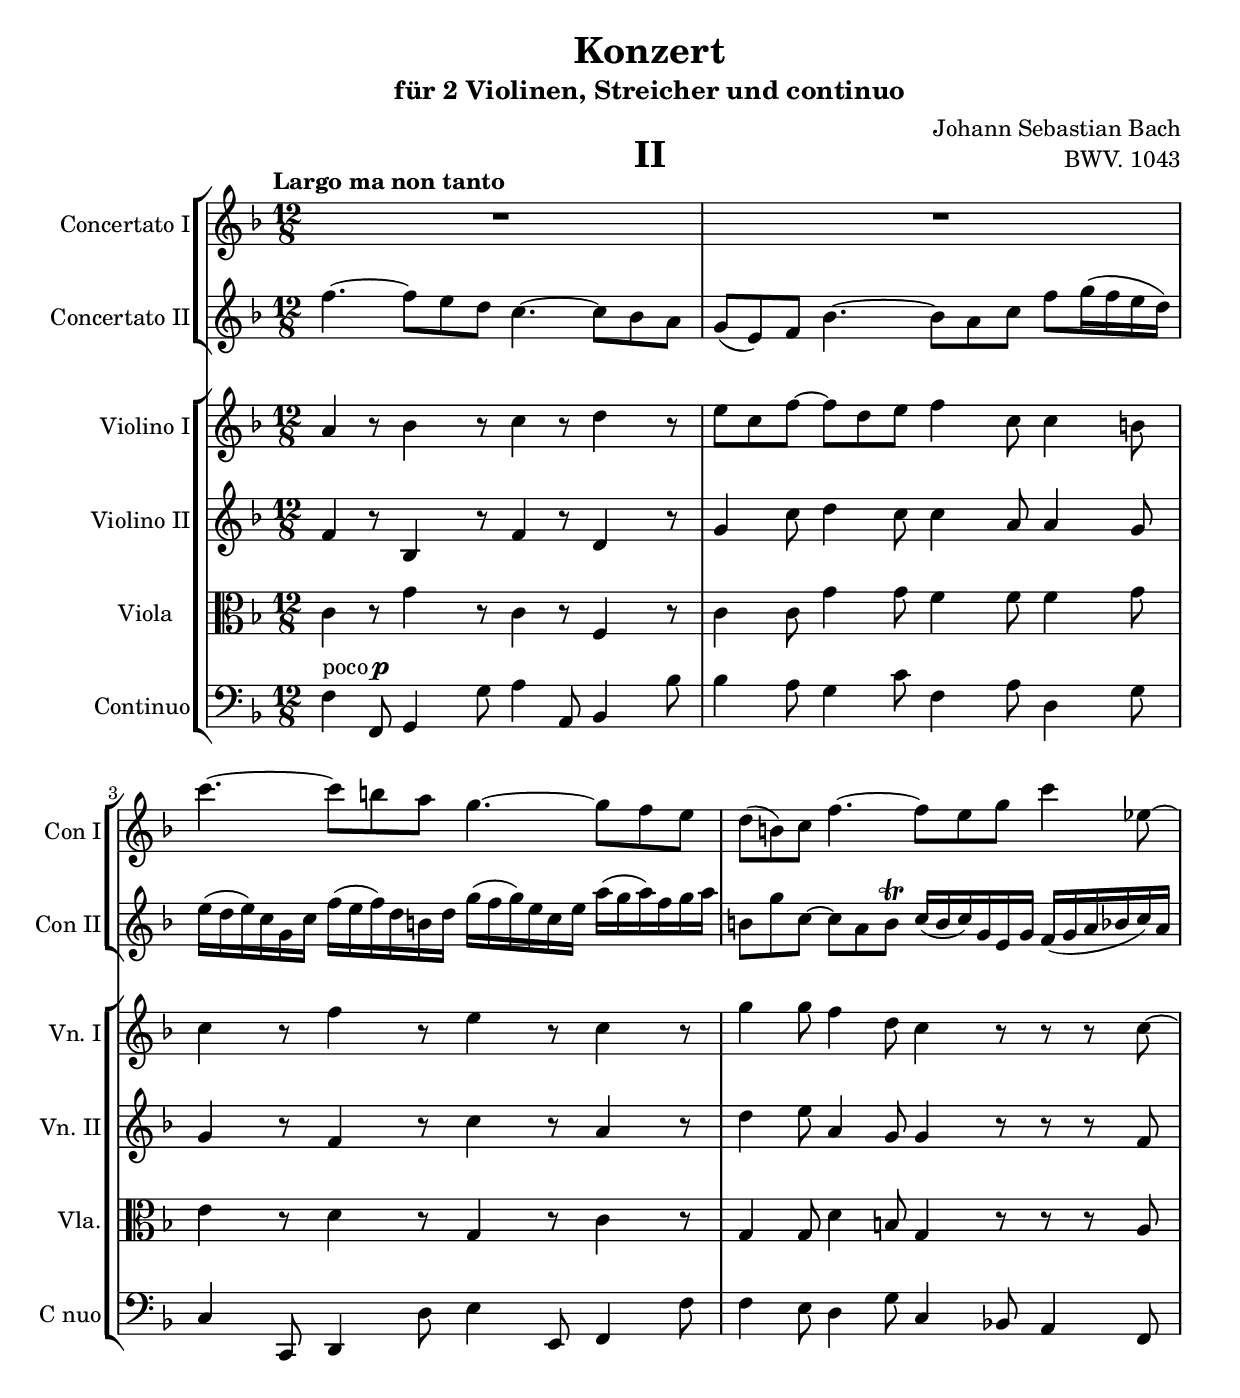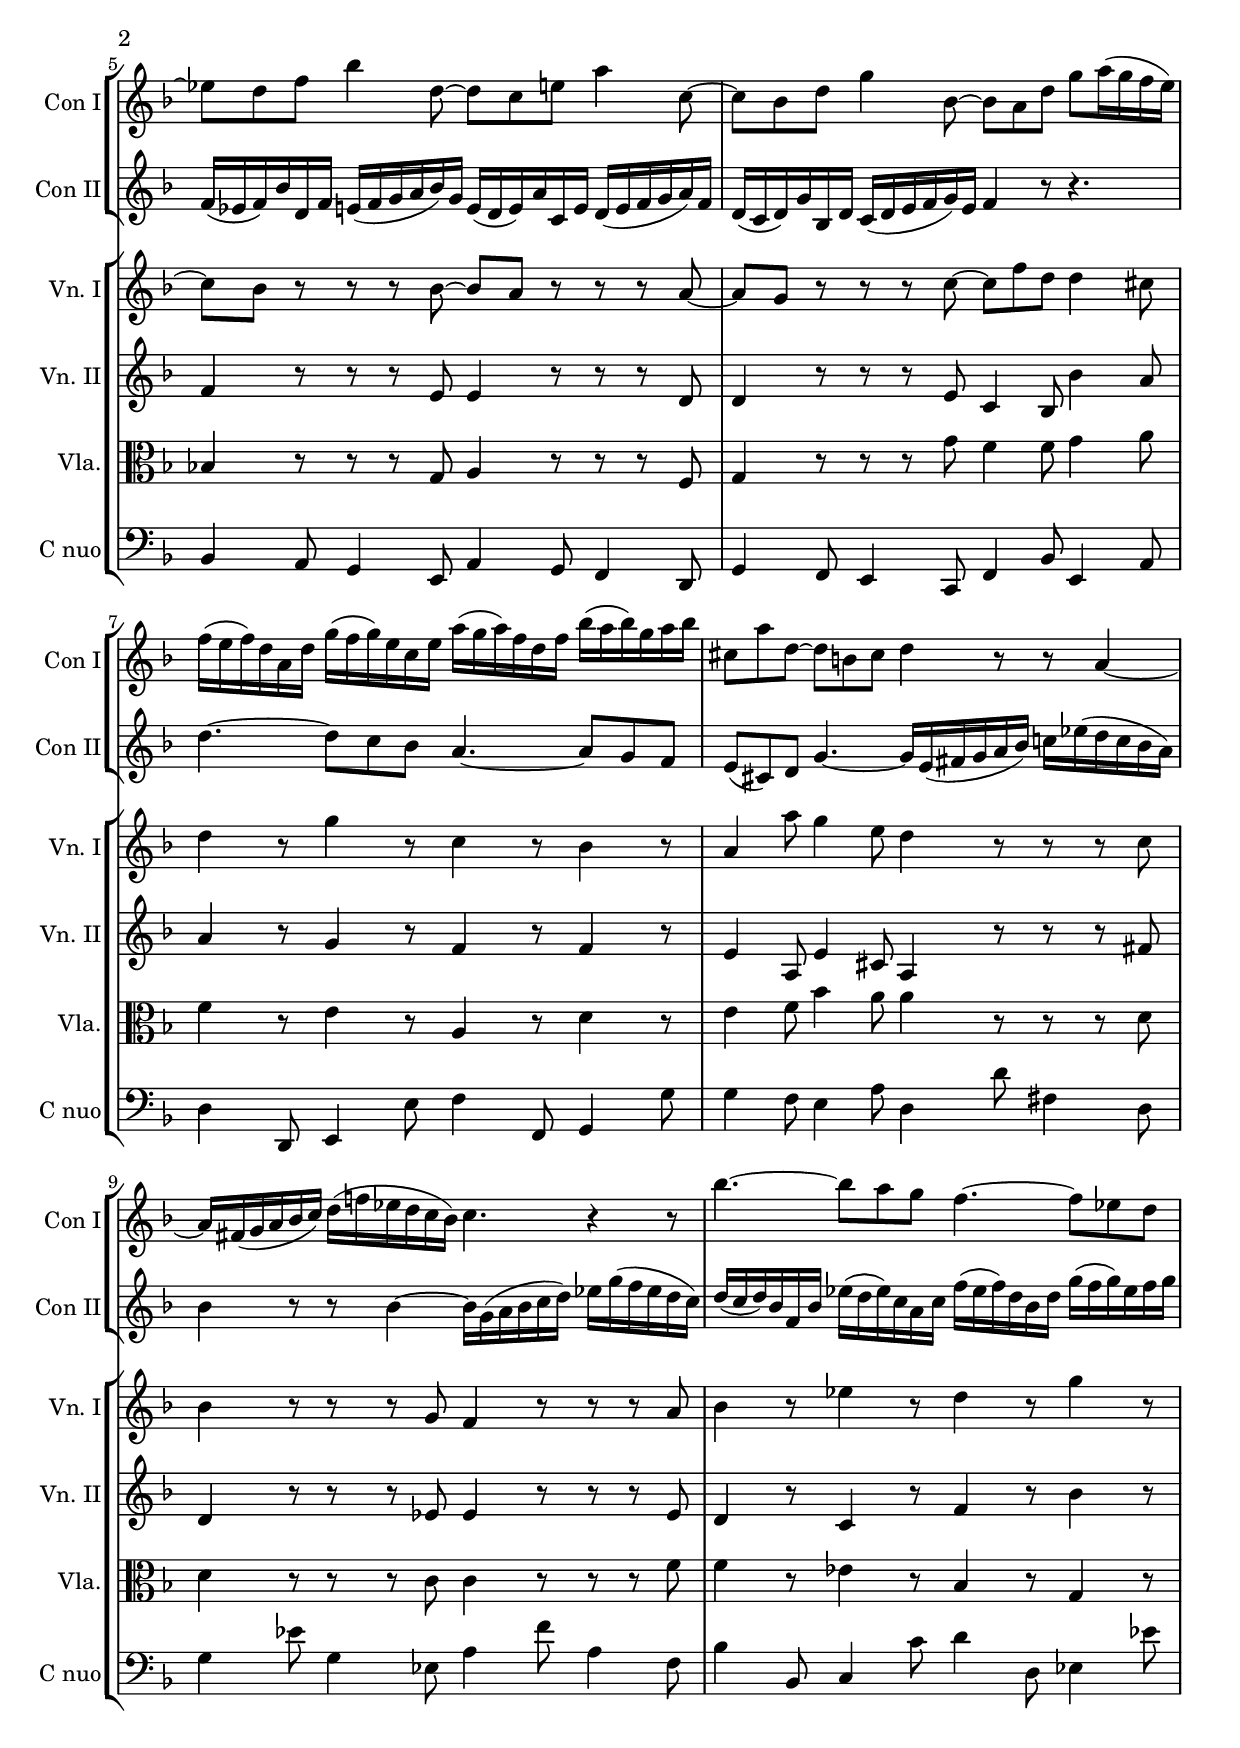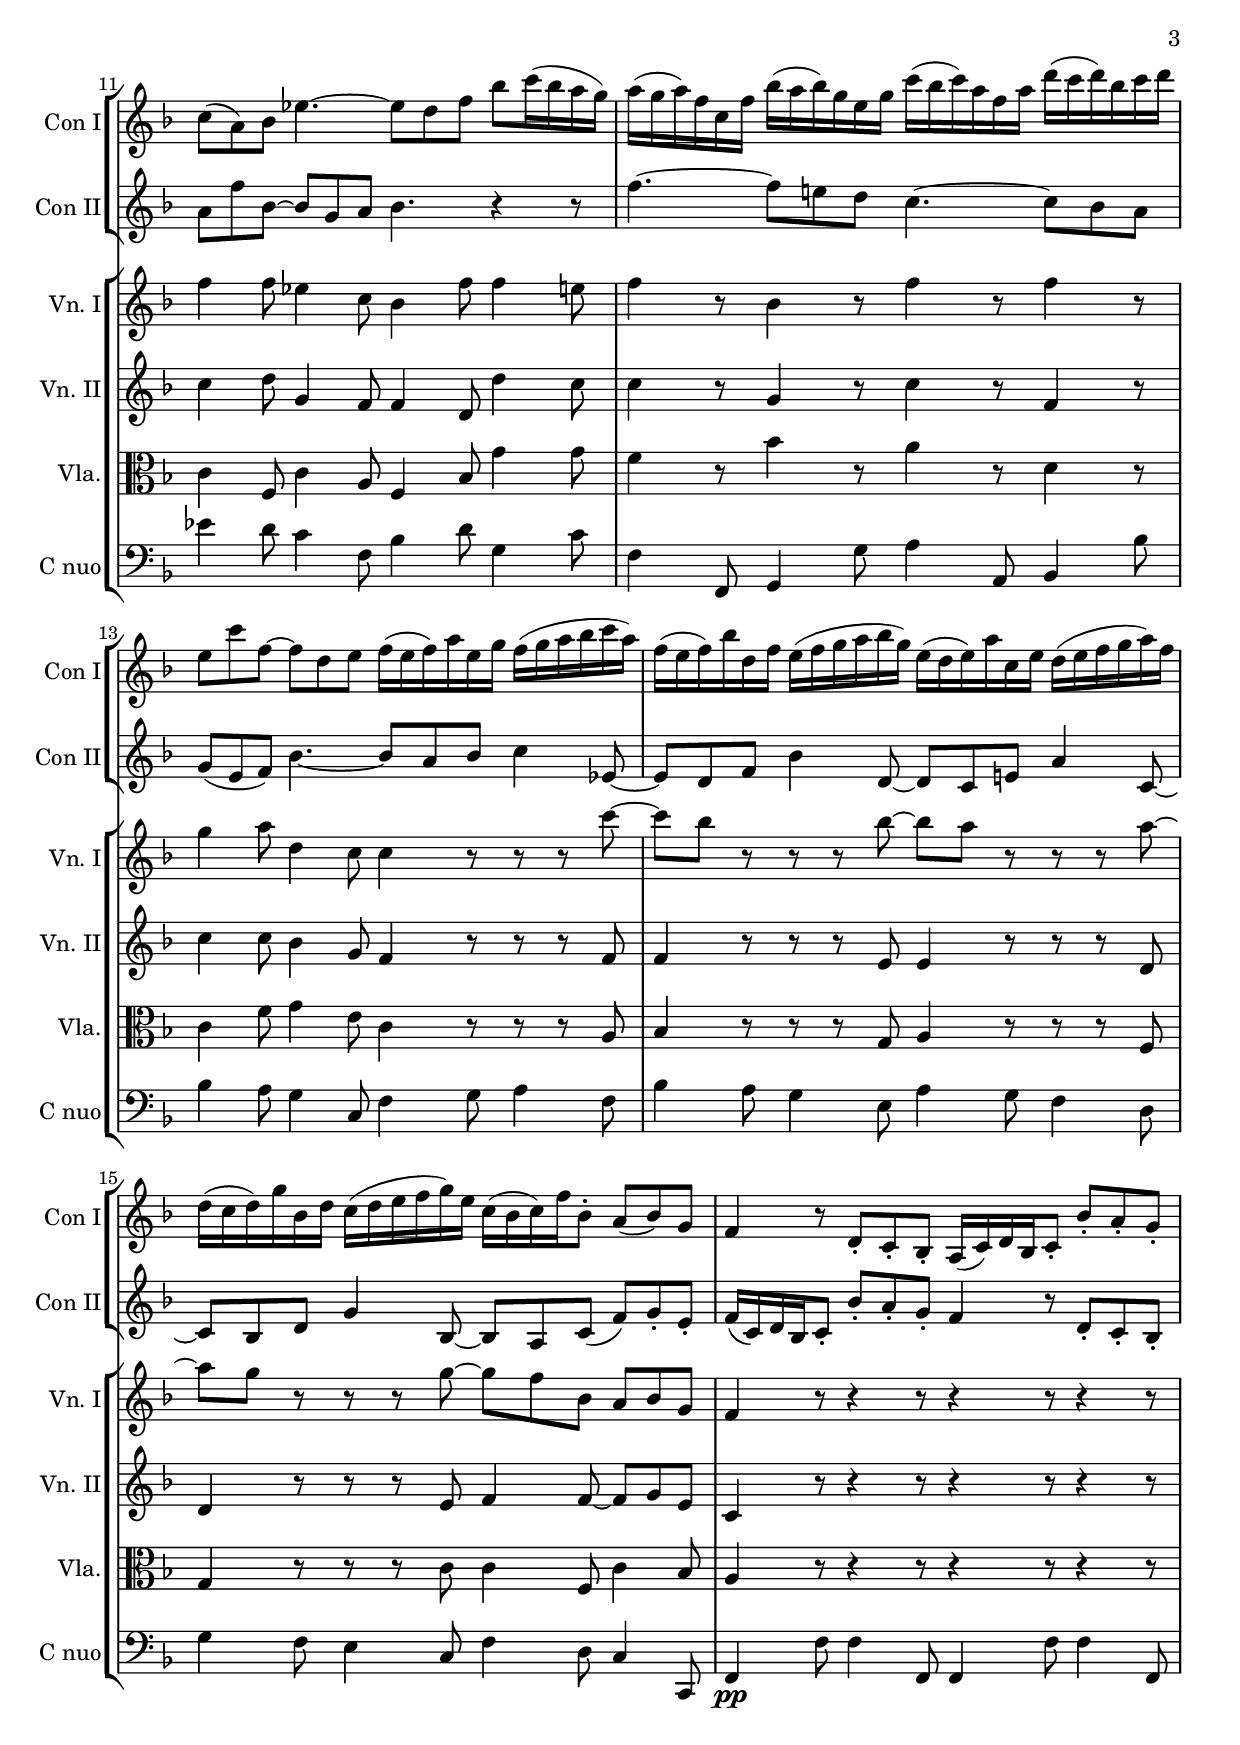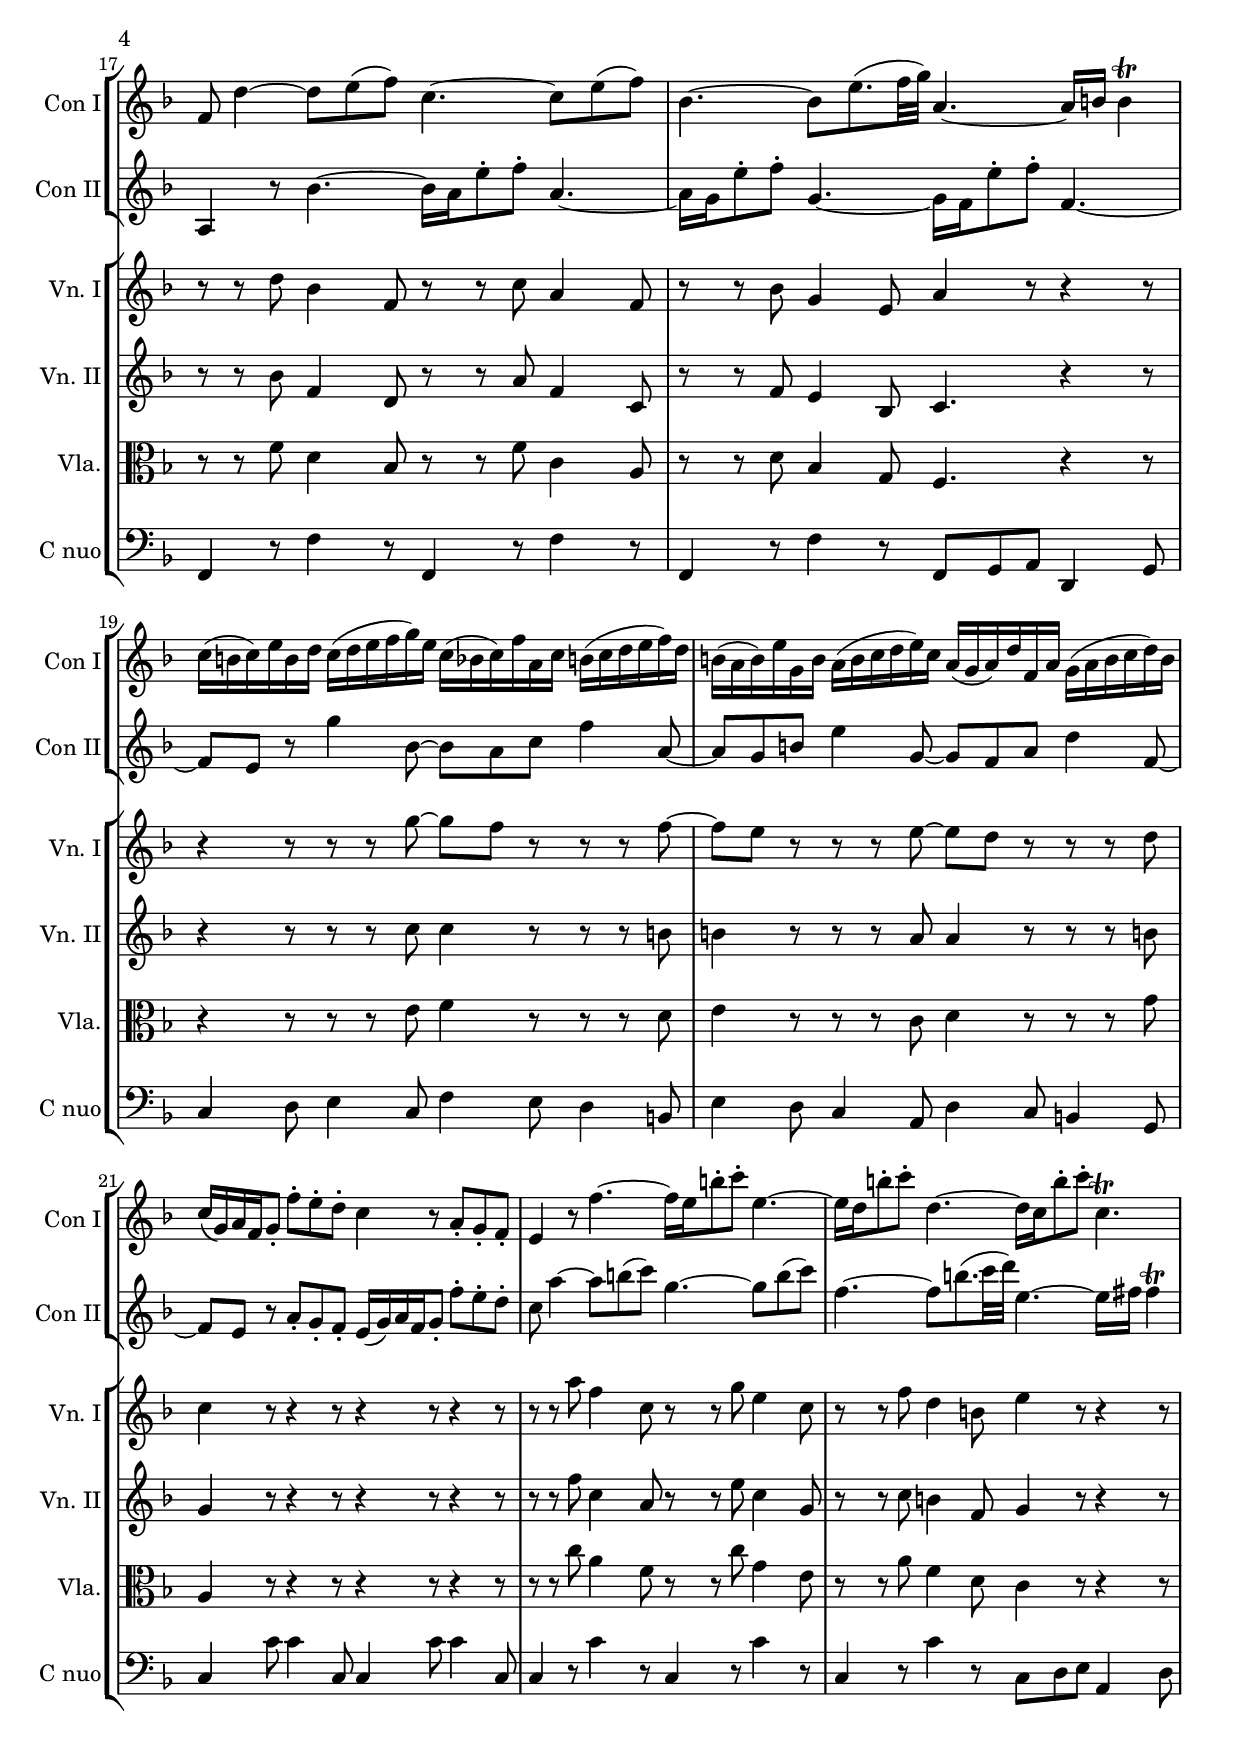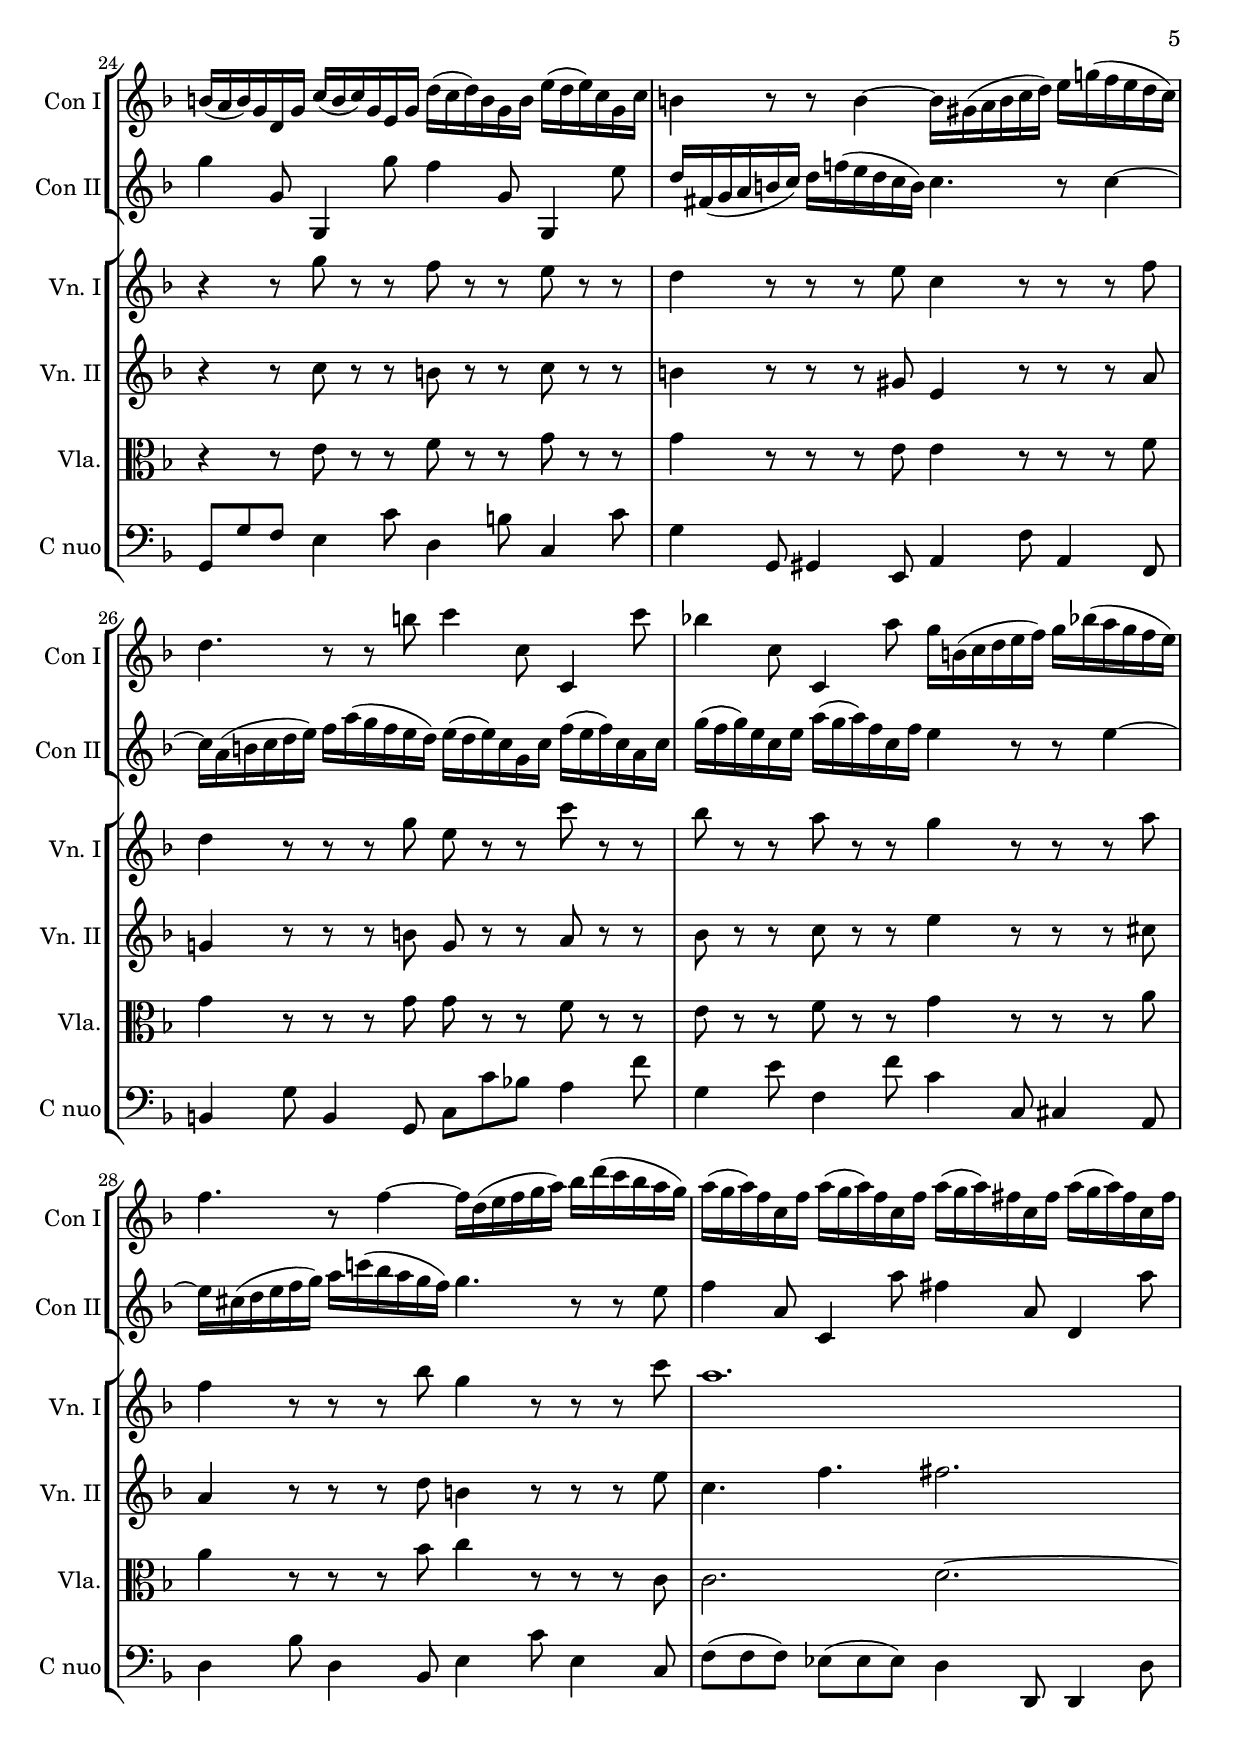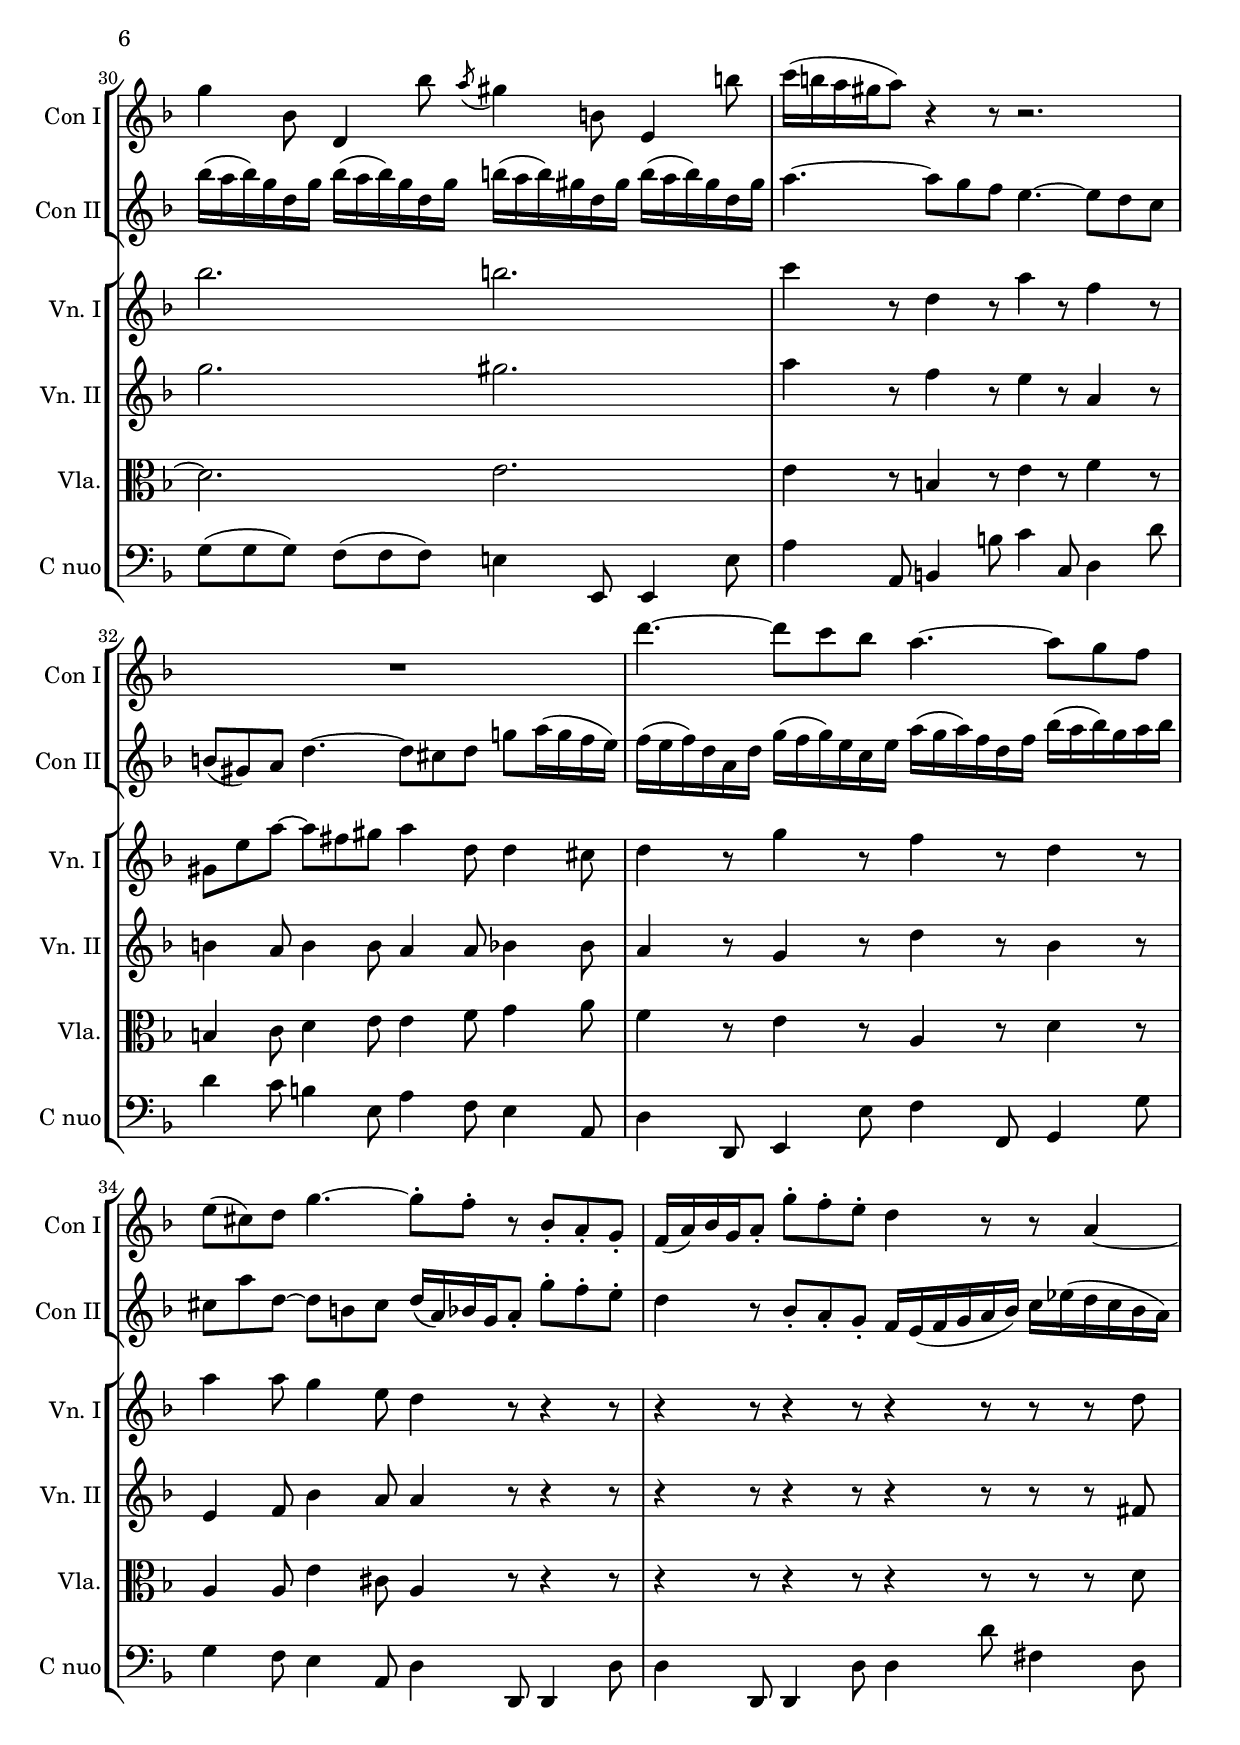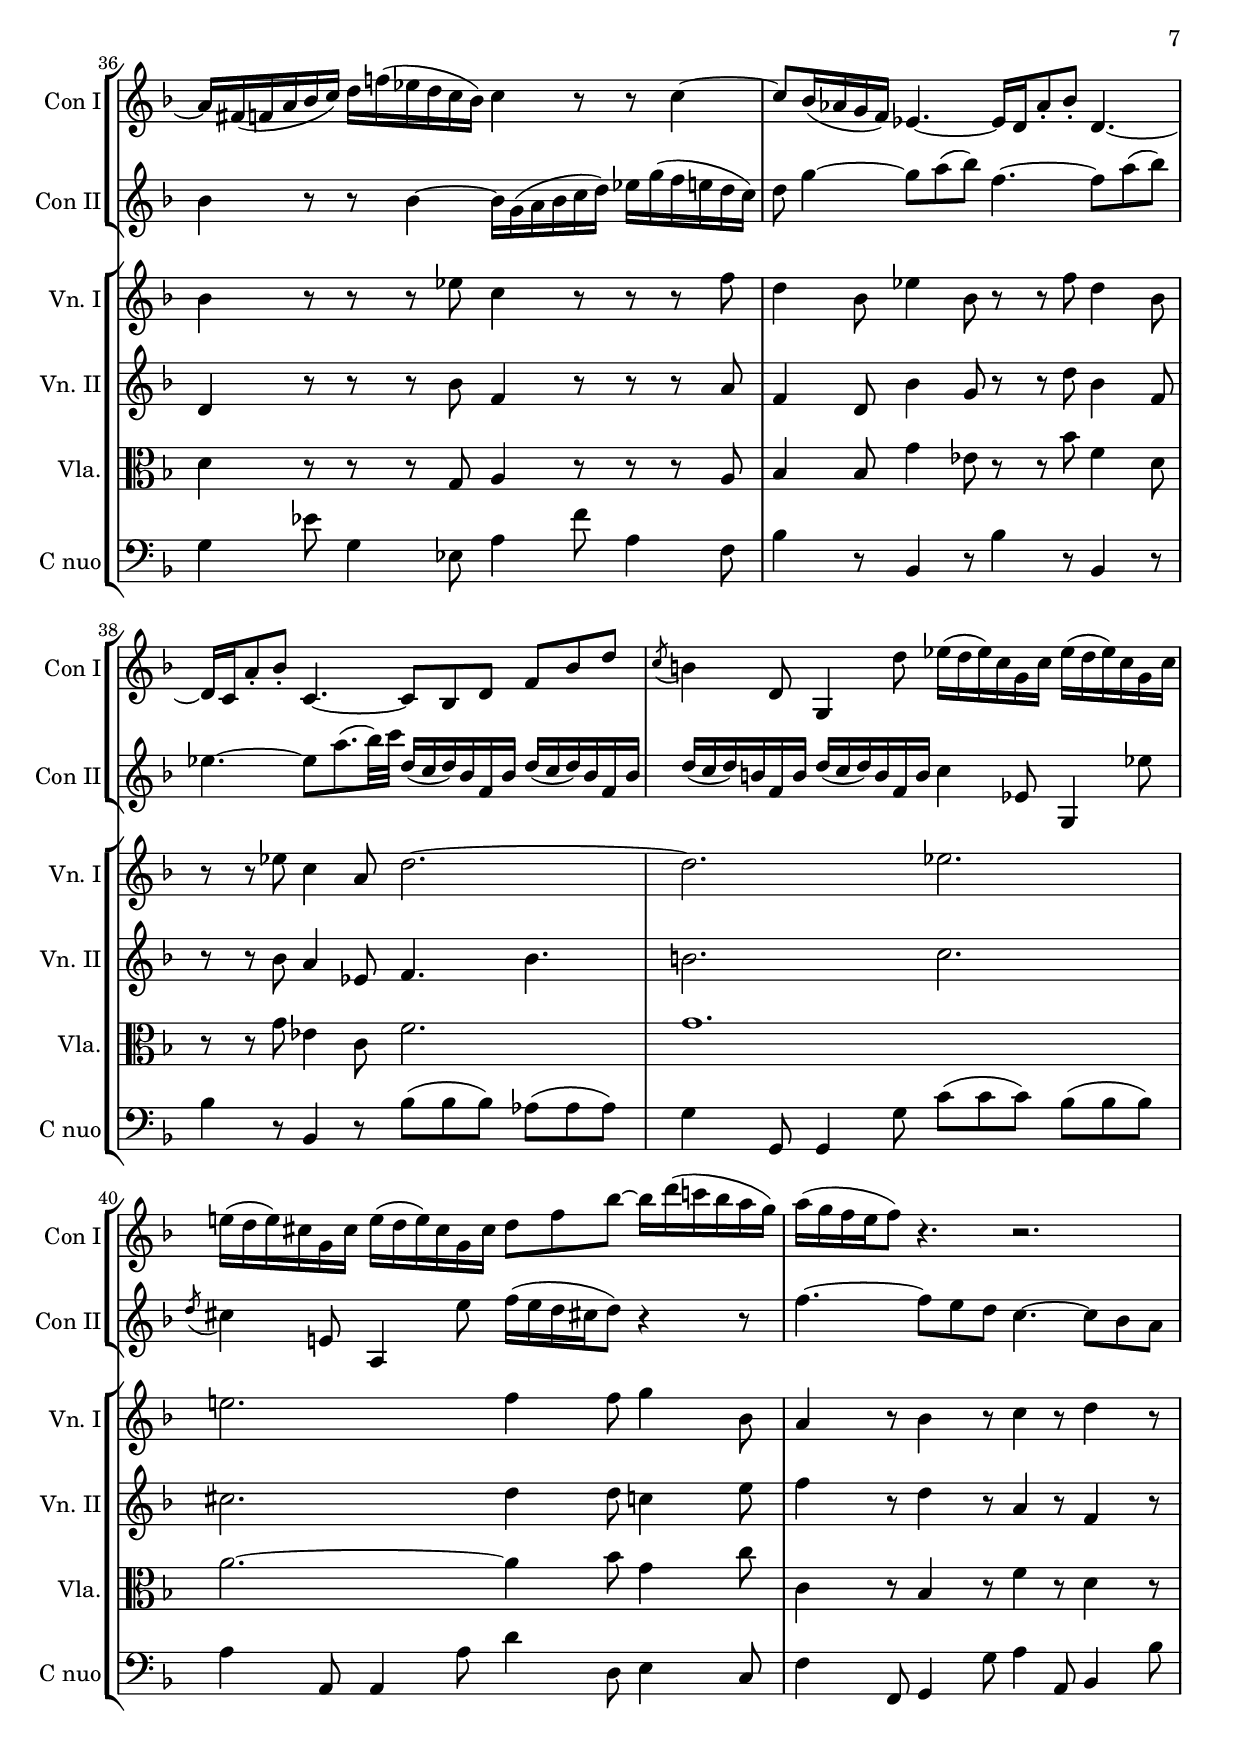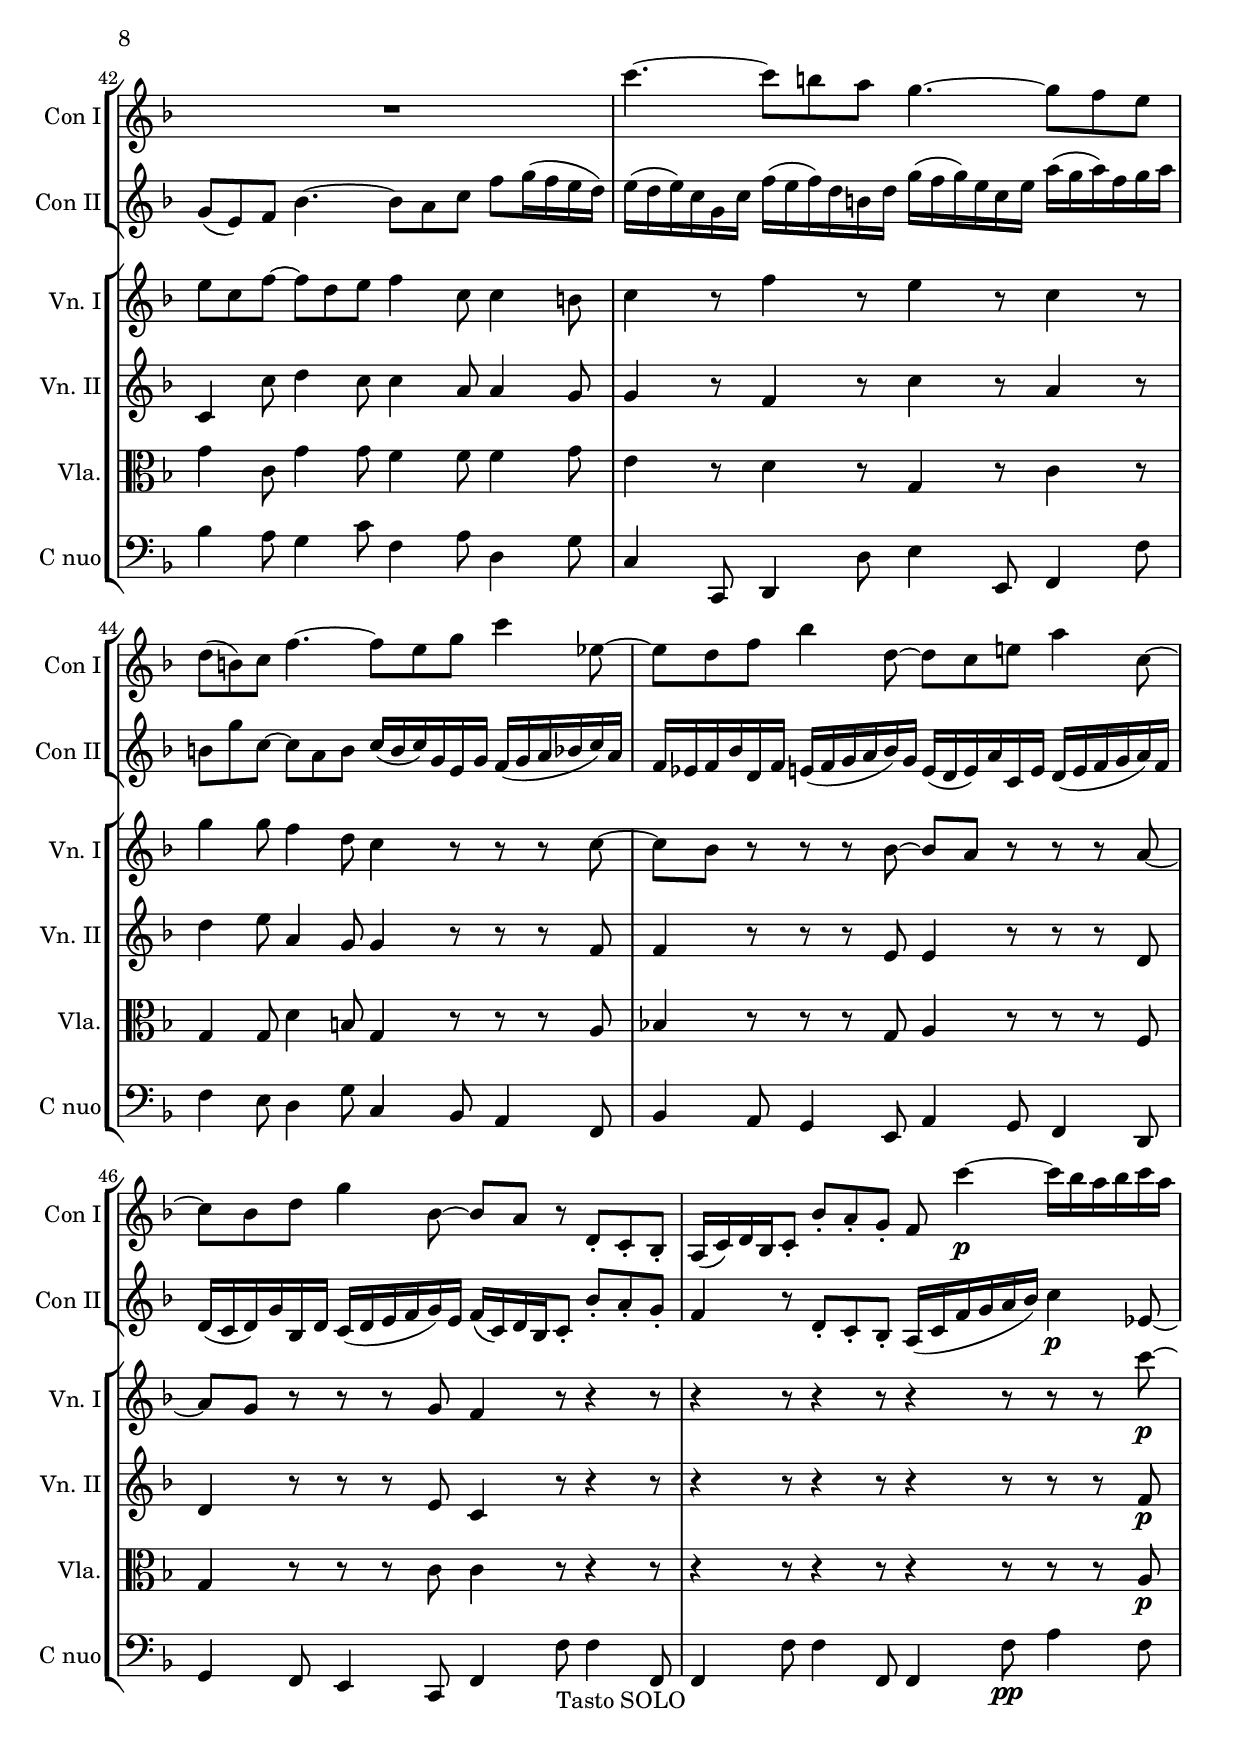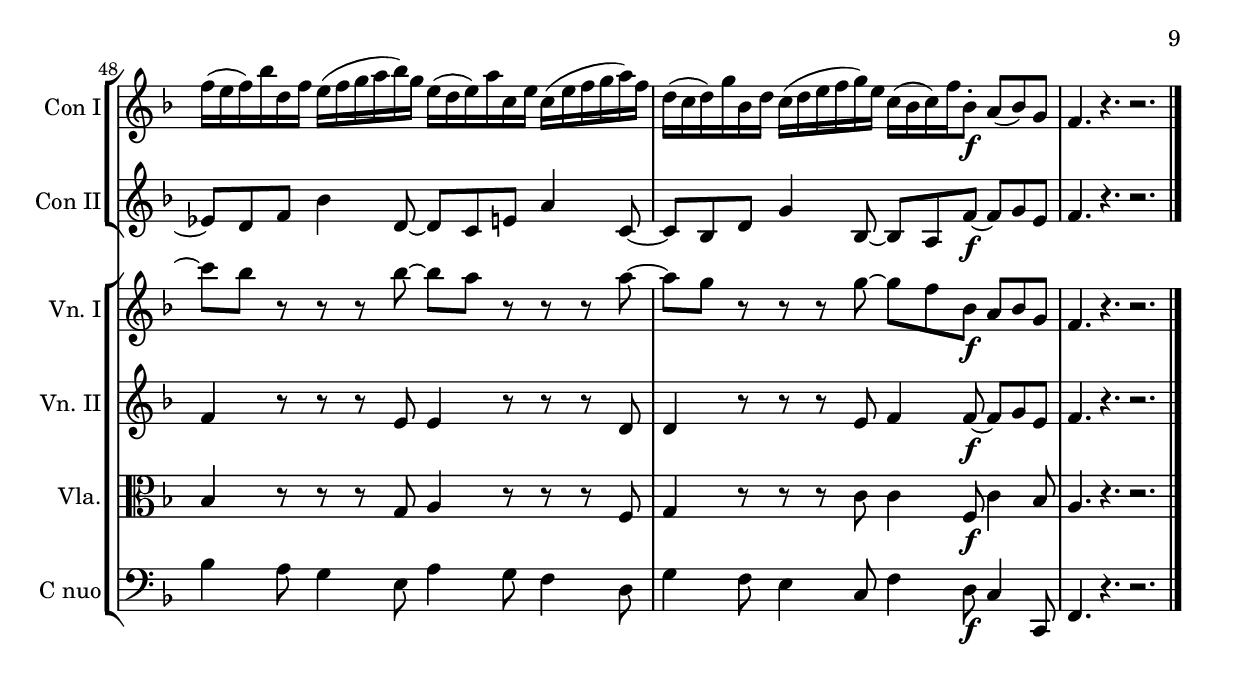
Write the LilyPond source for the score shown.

\include "../definitions.ily"
concertatoOneSecondMov = \new Staff \relative c''' {
  \set Staff.instrumentName = \conILN
  \set Staff.shortInstrumentName = \conISN
  \set Staff.midiInstrument = \vnMN
  \key f \major
  \time 12/8
  \tempo \secondMovTempoText

  R1*12/8*2 |
  c4.~ c8 b a g4.~ g8 f e |
  d8( b) c f4.~ f8 e g c4 es,8~ |
  es8 d f bes4 d,8~ d c e a4 c,8~ |
  c8 bes d g4 bes,8~ bes a d g a16( g f e) |
  f16( e f) d a d g( f g) e c e a( g a) f d f bes( a bes) g a bes |
  cis,8 a' d,~ d b cis d4 r8 r a4~ |
  a16 fis( g a bes c) d(f! es d c bes) c4. r4 r8 |
  bes'4.~ bes8 a g f4.~ f8 es d | % 10
  c8( a) bes es4. ~ es8 d f bes c16( bes a g) |
  a16( g a) f c f bes( a bes) g e g c( bes c) a f a d( c d) bes c d |
  e,8 c' f,~ f d e f16( e f) a e g f( g a bes c a) |
  f16( e f) bes d, f e( f g a bes g) e( d e) a c, e d( e f g a) f |
  d16( c d) g bes, d c( d e f g) e c( bes c) f bes,8-. a( bes) g |
  f4 r8 d-. c-. bes-. a16( c) d bes c8-. bes'-. a-. g-. |
  f8 d'4~ d8 e( f) c4.~ c8 e( f) |
  bes,4.~ bes8 e8.( f32 g) a,4.~ a16 b b4\trill |
  c16( b c) e b d c( d e f g) e c( bes c) f a, c b( c d e f) d |
  b16( a b) e g, b a( b c d e) c a( g a) d f, a g( a b c d) b | % 20
  c16( g) a f g8-. f'-. e-. d-. c4 r8 a-. g-. f-. |
  e4 r8 f'4.~ f16 e b'8-. c-. e,4.~ |
  e16 d b'8-. c-. d,4.~ d16 c b'8-. c-. c,4.\trill |
  b16( a b) g d g c( b c) g e g d'( c d) b g b e( d e) c g c |
  b4 r8 r b4~ b16 gis( a b c d) e g!( f e d c) |
  d4. r8 r b'8 c4 c,8 c,4 c''8 |
  bes!4 c,8 c,4 a''8 g16 b,( c d e f) g bes!( a g f e) |
  f4. r8 f4~ f16 d( e f g a) bes d( c bes a g) |
  a16( g a) f c f a( g a) f c f a( g a) fis c fis a( g a) fis c fis |
  g4 bes,8 d,4 bes''8 \acciaccatura a8 gis4 b,8 e,4 b''8 | % 30
  c16( b a gis a8) r4 r8 r2. |
  R1*12/8 |
  d4.~ d8 c bes a4.~ a8 g f |
  e8( cis) d g4.~ g8-. f-. r bes,-. a-. g-. |
  f16( a) bes g a8-. g'8-. f-. e-. d4 r8 r a4~ |
  a16 fis( f a bes c) d f!( es d c bes) c4 r8 r c4~ |
  c8 bes16( as g f) es4.~ es16 d as'8-. bes-. d,4.~ |
  d16 c a'8-. bes8-. c,4.~ c8 bes d f bes d |
  \acciaccatura c8 b4 d,8 g,4 d''8 es16( d es) c g c es( d es) c g c |
  e!16( d e) cis g cis e( d e) cis g cis d8 f bes~ bes16 d( c! bes a g) | % 40
  a16( g f e f8) r4. r2. |
  R1*12/8 |
  c'4.~ c8 b a g4.~ g8 f e |
  d8( b) c f4.~ f8 e g c4 es,8~ |
  es8 d f bes4 d,8~ d c e a4 c,8~ |
  c8 bes d g4 bes,8~ bes a r d,-. c-. bes-. |
  a16( c) d bes c8-. bes'-. a-. g-. f c''4~\p c16 bes a bes c a |
  f16( e f) bes d, f e( f g a bes) g e( d e) a c, e c( e f g a) f |
  d16( c d) g bes, d c( d e f g) e c( bes c) f bes,8-.\f a( bes) g |
  f4. r r2. \bar "|."
}

concertatoTwoSecondMov = \new Staff \relative c'' {
  \set Staff.instrumentName = \conIILN
  \set Staff.shortInstrumentName = \conIISN
  \set Staff.midiInstrument = \vnMN
  \key f \major
  \time 12/8
  \tempo \secondMovTempoText

  f4.~ f8 e d c4.~ c8 bes a |
  g8( e) f bes4.~ bes8 a c f g16( f e d) |
  e16( d e) c g c f( e f) d b d g( f g) e c e a( g a) f g a |
  b,8 g' c,~ c a b\trill c16( b c) g e g f( g a bes c) a |
  f16( es f) bes d, f e( f g a bes) g e( d e) a c, e d( e f g a) f |
  d16( c d) g bes, d c( d e f g) e f4 r8 r4. |
  d'4.~ d8 c bes a4.~ a8 g f |
  e8( cis) d g4.~ g16 e( fis g a bes) c! es( d c bes a) |
  bes4 r8 r bes4~ bes16 g( a bes c d) es g( f es d c) |
  d16( c d) bes f bes es( d es) c a c f( es f) d bes d g( f g) es f g | % 10
  a,8 f' bes,~ bes g a bes4. r4 r8 |
  f'4.~ f8 e! d c4.~ c8 bes a |
  g8( e f) bes4.~ bes8 a bes c4 es,8~ |
  es8 d f bes4 d,8~ d c e a4 c,8~ |
  c8 bes d g4 bes,8~ bes a c( f) g-. e-. |
  f16( c) d bes c8-. bes'-. a-. g-. f4 r8 d-. c-. bes-. |
  a4 r8 bes'4.~ bes16 a e'8-. f-. a,4.~ |
  a16 g e'8-. f-. g,4.~ g16 f e'8-. f-. f,4.~ |
  f8 e r g'4 bes,8~ bes a c f4 a,8~ |
  a8 g b e4 g,8~ g f a d4 f,8~ | % 20
  f8 e r a-. g-. f-. e16( g) a f g8-. f'-. e-. d-. |
  c8 a'4~ a8 b( c) g4.~ g8 b( c) |
  f,4.~ f8 b8.( c32 d) e,4.~ e16 fis fis4\trill |
  g4 g,8 g,4 g''8 f4 g,8 g,4 e''8 |
  d16 fis,( g a b c) d f!( e d c b) c4. r8 c4~ |
  c16 a( b c d e) f a( g f e d) e( d e) c g c f( e f) c a c |
  g'16( f g) e c e a( g a) f c f e4 r8 r e4~ |
  e16 cis( d e f g) a c!( bes a g f) g4. r8 r e |
  f4 a,8 c,4 a''8 fis4 a,8 d,4 a''8 |
  bes16( a bes) g d g bes( a bes) g d g b( a b) gis d gis b( a b) gis d gis | % 30
  a4.~ a8 g f e4.~ e8 d c |
  b8( gis) a d4.~ d8 cis d g! a16( g f e) |
  f16( e f) d a d g( f g) e c e a( g a) f d f bes( a bes) g a bes |
  cis,8 a' d,~ d b cis d16( a) bes g a8-. g'-. f-. e-. |
  d4 r8 bes-. a-. g-. f16 e( f g a bes) c es( d c bes a) |
  bes4 r8 r bes4~ bes16 g( a bes c d) es g( f e d c) |
  d8 g4~ g8 a( bes) f4.~ f8 a( bes) |
  es,4.~ es8 a8.( bes32) c d,16( c d) bes f bes d( c d) bes f bes |
  d16( c d) b f b d( c d) b f b c4 es,8 g,4 es''8 |
  \acciaccatura d8 cis4 e,!8 a,4 e''8 f16( e d cis! d8) r4 r8 | % 40
  f4.~ f8 e d c4.~ c8 bes a |
  g8( e) f bes4.~ bes8 a c f g16( f e d) |
  e( d e) c g c f( e f) d b d g( f g) e c e a( g a) f g a |
  b,8 g' c,~ c a b c16( b c) g e g f( g a bes c) a |
  f16 es f bes d, f e( f g a bes) g e( d e) a c, e d( e f g a) f |
  d16( c d) g bes, d c( d e f g) e f( c) d bes c8-. bes'-. a-. g-. |
  f4 r8 d-. c-. bes-. a16( c f g a bes) c4\p es,8~ |
  es8 d f bes4 d,8~ d c e a4 c,8~ |
  c8 bes d g4 bes,8~ bes a f'8\f~ f g e |
  f4. r r2. \bar "|."
}

violinOneSecondMov = \new Staff \relative c'' {
  \set Staff.instrumentName = \vnILN
  \set Staff.shortInstrumentName = \vnISN
  \set Staff.midiInstrument = \vnMN
  \key f \major
  \time 12/8
  \tempo \secondMovTempoText

  a4 r8 bes4 r8 c4 r8 d4 r8 |
  e8 c f~ f d e f4 c8 c4 b8 |
  c4 r8 f4 r8 e4 r8 c4 r8 |
  g'4 g8 f4 d8 c4 r8 r r c~ |
  c8 bes r r r bes~ bes a r r r a~ |
  a8 g r r r c~ c f d d4 cis8 |
  d4 r8 g4 r8 c,4 r8 bes4 r8 |
  a4 a'8 g4 e8 d4 r8 r r c |
  bes4 r8 r r g f4 r8 r r a |
  bes4 r8 es4 r8 d4 r8 g4 r8 | % 10
  f4 f8 es4 c8 bes4 f'8 f4 e8 |
  f4 r8 bes,4 r8 f'4 r8 f4 r8 |
  g4 a8 d,4 c8 c4 r8 r r c'8~ |
  c8 bes r r r bes~ bes a r r r a~ |
  a8 g r r r g~ g f bes, a bes g |
  f4 r8 r4 r8 r4 r8 r4 r8 |
  r8 r d' bes4 f8 r r c' a4 f8 |
  r8 r bes g4 e8 a4 r8 r4 r8 |
  r4 r8 r r g'~ g f r r r f~ |
  f8 e r r r e~ e d r r r d | % 20
  c4 r8 r4 r8 r4 r8 r4 r8 |
  r8 r a' f4 c8 r r g' e4 c8 |
  r8 r f8 d4 b8 e4 r8 r4 r8 |
  r4 r8 g r r f r r e r r |
  d4 r8 r r e c4 r8 r r f |
  d4 r8 r r g e r r c' r r |
  bes8 r r a r r g4 r8 r r a |
  f4 r8 r r bes g4 r8 r r c |
  a1. |
  bes2. b | % 30
  c4 r8 d,4 r8 a'4 r8 f4 r8 |
  gis,8 e' a ~ a fis gis a4 d,8 d4 cis8 |
  d4 r8 g4 r8 f4 r8 d4 r8 |
  a'4 a8 g4 e8 d4 r8 r4 r8 |
  r4 r8 r4 r8 r4 r8 r r d |
  bes4 r8 r r es c4 r8 r r f |
  d4 bes8 es4 bes8 r r f' d4 bes8 |
  r8 r es c4 a8 d2.~ |
  d2. es2. |
  e!2. f4 f8 g4 bes,8 | % 40
  a4 r8 bes4 r8 c4 r8 d4 r8 |
  e8 c f~ f d e f4 c8 c4 b8 |
  c4 r8 f4 r8 e4 r8 c4 r8 |
  g'4 g8 f4 d8 c4 r8 r r c8~ |
  c8 bes r r r bes~ bes a r r r a~ |
  a8 g r r r g f4 r8 r4 r8 |
  r4 r8 r4 r8 r4 r8 r r c''~\p |
  c8 bes r r r bes~ bes a r r r a~ |
  a8 g r r r g~ g f bes,\f a bes g |
  f4. r r2. \bar "|."
}

violinTwoSecondMov = \new Staff \relative c' {
  \set Staff.instrumentName = \vnIILN
  \set Staff.shortInstrumentName = \vnIISN
  \set Staff.midiInstrument = \vnMN
  \key f \major
  \time 12/8
  \tempo \secondMovTempoText

  f4 r8 bes,4 r8 f'4 r8 d4 r8 |
  g4 c8 d4 c8 c4 a8 a4 g8 |
  g4 r8 f4 r8 c'4 r8 a4 r8 |
  d4 e8 a,4 g8 g4 r8 r r f |
  f4 r8 r r e8 e4 r8 r r d |
  d4 r8 r r e c4 bes8 bes'4 a8 |
  a4 r8 g4 r8 f4 r8 f4 r8 |
  e4 a,8 e'4 cis8 a4 r8 r r fis' |
  d4 r8 r r es es4 r8 r r es |
  d4 r8 c4 r8 f4 r8 bes4 r8 | % 10
  c4 d8 g,4 f8 f4 d8 d'4 c8 |
  c4 r8 g4 r8 c4 r8 f,4 r8 |
  c'4 c8 bes4 g8 f4 r8 r r f |
  f4 r8 r r e e4 r8 r r d |
  d4 r8 r r e f4 f8~ f g e |
  c4 r8 r4 r8 r4 r8 r4 r8 |
  r8 r bes' f4 d8 r r a' f4 c8 |
  r8 r f8 e4 bes8 c4. r4 r8 |
  r4 r8 r r c' c4 r8 r r b |
  b4 r8 r r a a4 r8 r r b! | % 20
  g4 r8 r4 r8 r4 r8 r4 r8 |
  r8 r f' c4 a8 r r e' c4 g8 |
  r8 r c b4 f8 g4 r8 r4 r8 |
  r4 r8 c r r b r r c r r |
  b4 r8 r r gis e4 r8 r r a |
  g!4 r8 r r b g r r a r r |
  bes8 r r c r r e4 r8 r r cis |
  a4 r8 r r d b4 r8 r r e |
  c4. f4. fis2. |
  g2. gis | % 30
  a4 r8 f4 r8 e4 r8 a,4 r8 |
  b4 a8 b4 b8 a4 a8 bes4 bes8 |
  a4 r8 g4 r8 d'4 r8 bes4 r8 |
  e,4 f8 bes4 a8 a4 r8 r4 r8 |
  r4 r8 r4 r8 r4 r8 r r fis |
  d4 r8 r r bes' f4 r8 r r a |
  f4 d8 bes'4 g8 r r d' bes4 f8 |
  r8 r bes a4 es8 f4. bes4. |
  b2. c2. |
  cis2. d4 d8 c4 e8 | % 40
  f4 r8 d4 r8 a4 r8 f4 r8 |
  c4 c'8 d4 c8 c4 a8 a4 g8 |
  g4 r8 f4 r8 c'4 r8 a4 r8 |
  d4 e8 a,4 g8 g4 r8 r r f8 |
  f4 r8 r r e e4 r8 r r d |
  d4 r8 r r e c4 r8 r4 r8 |
  r4 r8 r4 r8 r4 r8 r r f\p |
  f4 r8 r r e e4 r8 r r d |
  d4 r8 r r e f4 f8\f~ f g e |
  f4. r r2. \bar "|."
}

violaSecondMov = \new Staff \relative c' {
  \set Staff.instrumentName = \vaLN
  \set Staff.shortInstrumentName = \vaSN
  \set Staff.midiInstrument = \vaMN
  \key f \major
  \clef "alto"
  \time 12/8
  \tempo \secondMovTempoText

  c4 r8 g'4 r8 c,4 r8 f,4 r8 |
  c'4 c8 g'4 g8 f4 f8 f4 g8 |
  e4 r8 d4 r8 g,4 r8 c4 r8 |
  g4 g8 d'4 b8 g4 r8 r r a |
  bes!4 r8 r r g a4 r8 r r f |
  g4 r8 r r g' f4 f8 g4 a8 |
  f4 r8 e4 r8 a,4 r8 d4 r8 |
  e4 f8 bes4 a8 a4 r8 r r d, |
  d4 r8 r r c c4 r8 r r f |
  f4 r8 es4 r8 bes4 r8 g4 r8 | % 10
  c4 f,8 c'4 a8 f4 bes8 g'4 g8 |
  f4 r8 bes4 r8 a4 r8 d,4 r8 |
  c4 f8 g4 e8 c4 r8 r r a |
  bes4 r8 r r g a4 r8 r r f |
  g4 r8 r r c c4 f,8 c'4 bes8 |
  a4 r8 r4 r8 r4 r8 r4 r8 |
  r8 r f' d4 bes8 r r f' c4 a8 |
  r8 r d bes4 g8 f4. r4 r8 |
  r4 r8 r r e' f4 r8 r r d |
  e4 r8 r r c d4 r8 r r g | % 20
  a,4 r8 r4 r8 r4 r8 r4 r8 |
  r8 r c' a4 f8 r r c' g4 e8 |
  r8 r8 a8 f4 d8 c4 r8 r4 r8 |
  r4 r8 e r r f r r g r r |
  g4 r8 r r e e4 r8 r r f |
  g4 r8 r r g g r r f r r |
  e8 r r f r r g4 r8 r r a |
  a4 r8 r r bes c4 r8 r r c, |
  c2. d~ |
  d2. e | % 30
  e4 r8 b4 r8 e4 r8 f4 r8 |
  b,4 c8 d4 e8 e4 f8 g4 a8 |
  f4 r8 e4 r8 a,4 r8 d4 r8 |
  a4 a8 e'4 cis8 a4 r8 r4 r8 |
  r4 r8 r4 r8 r4 r8 r r d |
  d4 r8 r r g, a4 r8 r r a |
  bes4 bes8 g'4 es8 r r bes' f4 d8 |
  r8 r g8 es4 c8 f2. |
  g1. |
  a2.~ a4 bes8 g4 c8 | % 40
  c,4 r8 bes4 r8 f'4 r8 d4 r8 |
  g4 c,8 g'4 g8 f4 f8 f4 g8 |
  e4 r8 d4 r8 g,4 r8 c4 r8 |
  g4 g8 d'4 b8 g4 r8 r r a |
  bes!4 r8 r r g a4 r8 r r f |
  g4 r8 r r c c4 r8 r4 r8 |
  r4 r8 r4 r8 r4 r8 r r a\p |
  bes4 r8 r r g a4 r8 r r f |
  g4 r8 r r c c4 f,8\f c'4 bes8 |
  a4. r r2. \bar "|."
}

continuoSecondMov = \new Staff \relative c {
  \set Staff.instrumentName = \contLN
  \set Staff.shortInstrumentName = \contSN
  \set Staff.midiInstrument = \contMN
  \key f \major
  \clef "bass"
  \time 12/8
  \tempo \secondMovTempoText

  f4^\markup { poco \dynamic p } f,8 g4 g'8 a4 a,8 bes4 bes'8 |
  bes4 a8 g4 c8 f,4 a8 d,4 g8 |
  c,4 c,8 d4 d'8 e4 e,8 f4 f'8 |
  f4 e8 d4 g8 c,4 bes!8 a4 f8 |
  bes4 a8 g4 e8 a4 g8 f4 d8 |
  g4 f8 e4 c8 f4 bes8 e,4 a8 |
  d4 d,8 e4 e'8 f4 f,8 g4 g'8 |
  g4 f8 e4 a8 d,4 d'8 fis,4 d8 |
  g4 es'8 g,4 es8 a4 f'8 a,4 f8 |
  bes4 bes,8 c4 c'8 d4 d,8 es4 es'8 | % 10
  es4 d8 c4 f,8 bes4 d8 g,4 c8 |
  f,4 f,8 g4 g'8 a4 a,8 bes4 bes'8 |
  bes4 a8 g4 c,8 f4 g8 a4 f8 |
  bes4 a8 g4 e8 a4 g8 f4 d8 |
  g4 f8 e4 c8 f4 d8 c4 c,8 |
  f4\pp f'8 f4 f,8 f4 f'8 f4 f,8 |
  f4 r8 f'4 r8 f,4 r8 f'4 r8 |
  f,4 r8 f'4 r8 f, g a d,4 g8 |
  c4 d8 e4 c8 f4 e8 d4 b8 |
  e4 d8 c4 a8 d4 c8 b4 g8 | % 20
  c4 c'8 c4 c,8 c4 c'8 c4 c,8 |
  c4 r8 c'4 r8 c,4 r8 c'4 r8 |
  c,4 r8 c'4 r8 c, d e a,4 d8 |
  g,8 g' f e4 c'8 d,4 b'8 c,4 c'8 |
  g4 g,8 gis4 e8 a4 f'8 a,4 f8 |
  b4 g'8 b,4 g8 c c' bes! a4 f'8 |
  g,4 e'8 f,4 f'8 c4 c,8 cis4 a8 |
  d4 bes'8 d,4 bes8 e4 c'8 e,4 c8 |
  f8( f f) es( es es) d4 d,8 d4 d'8 |
  g8( g g) f( f f) e!4 e,8 e4 e'8 | % 30
  a4 a,8 b4 b'8 c4 c,8 d4 d'8 |
  d4 c8 b4 e,8 a4 f8 e4 a,8 |
  d4 d,8 e4 e'8 f4 f,8 g4 g'8 |
  g4 f8 e4 a,8 d4 d,8 d4 d'8 |
  d4 d,8 d4 d'8 d4 d'8 fis,4 d8 |
  g4 es'8 g,4 es8 a4 f'8 a,4 f8 |
  bes4 r8 bes,4 r8 bes'4 r8 bes,4 r8 |
  bes'4 r8 bes,4 r8 bes'( bes bes) as( as as) |
  g4 g,8 g4 g'8 c( c c) bes( bes bes) |
  a4 a,8 a4 a'8 d4 d,8 e4 c8 | % 40
  f4 f,8 g4 g'8 a4 a,8 bes4 bes'8 |
  bes4 a8 g4 c8 f,4 a8 d,4 g8 |
  c,4 c,8 d4 d'8 e4 e,8 f4 f'8 |
  f4 e8 d4 g8 c,4 bes8 a4 f8 |
  bes4 a8 g4 e8 a4 g8 f4 d8 |
  g4 f8 e4 c8 f4 f'8-"Tasto SOLO" f4 f,8 |
  f4 f'8 f4 f,8 f4 f'8\pp a4 f8 |
  bes4 a8 g4 e8 a4 g8 f4 d8 |
  g4 f8 e4 c8 f4 d8\f c4 c,8 |
  f4. r r2. \bar "|."
}



\paper {
  ragged-bottom = ##t
  check-consistency = ##t
  left-margin = 20
  scoreTitleMarkup = \pieceMarkup
}

\header {
  title = \title
  subtitle = \subtitle
  composer = \composer
  opus = \opus
  piece = "II"
}

\score {
  <<
    \new StaffGroup <<
      \concertatoOneSecondMov
      \concertatoTwoSecondMov
    >>
    \new StaffGroup <<
      \violinOneSecondMov
      \violinTwoSecondMov
      \violaSecondMov
      \continuoSecondMov
    >>
  >>
  \midi {
    \tempo 4 = 50
  }
  \layout {
  }
}
